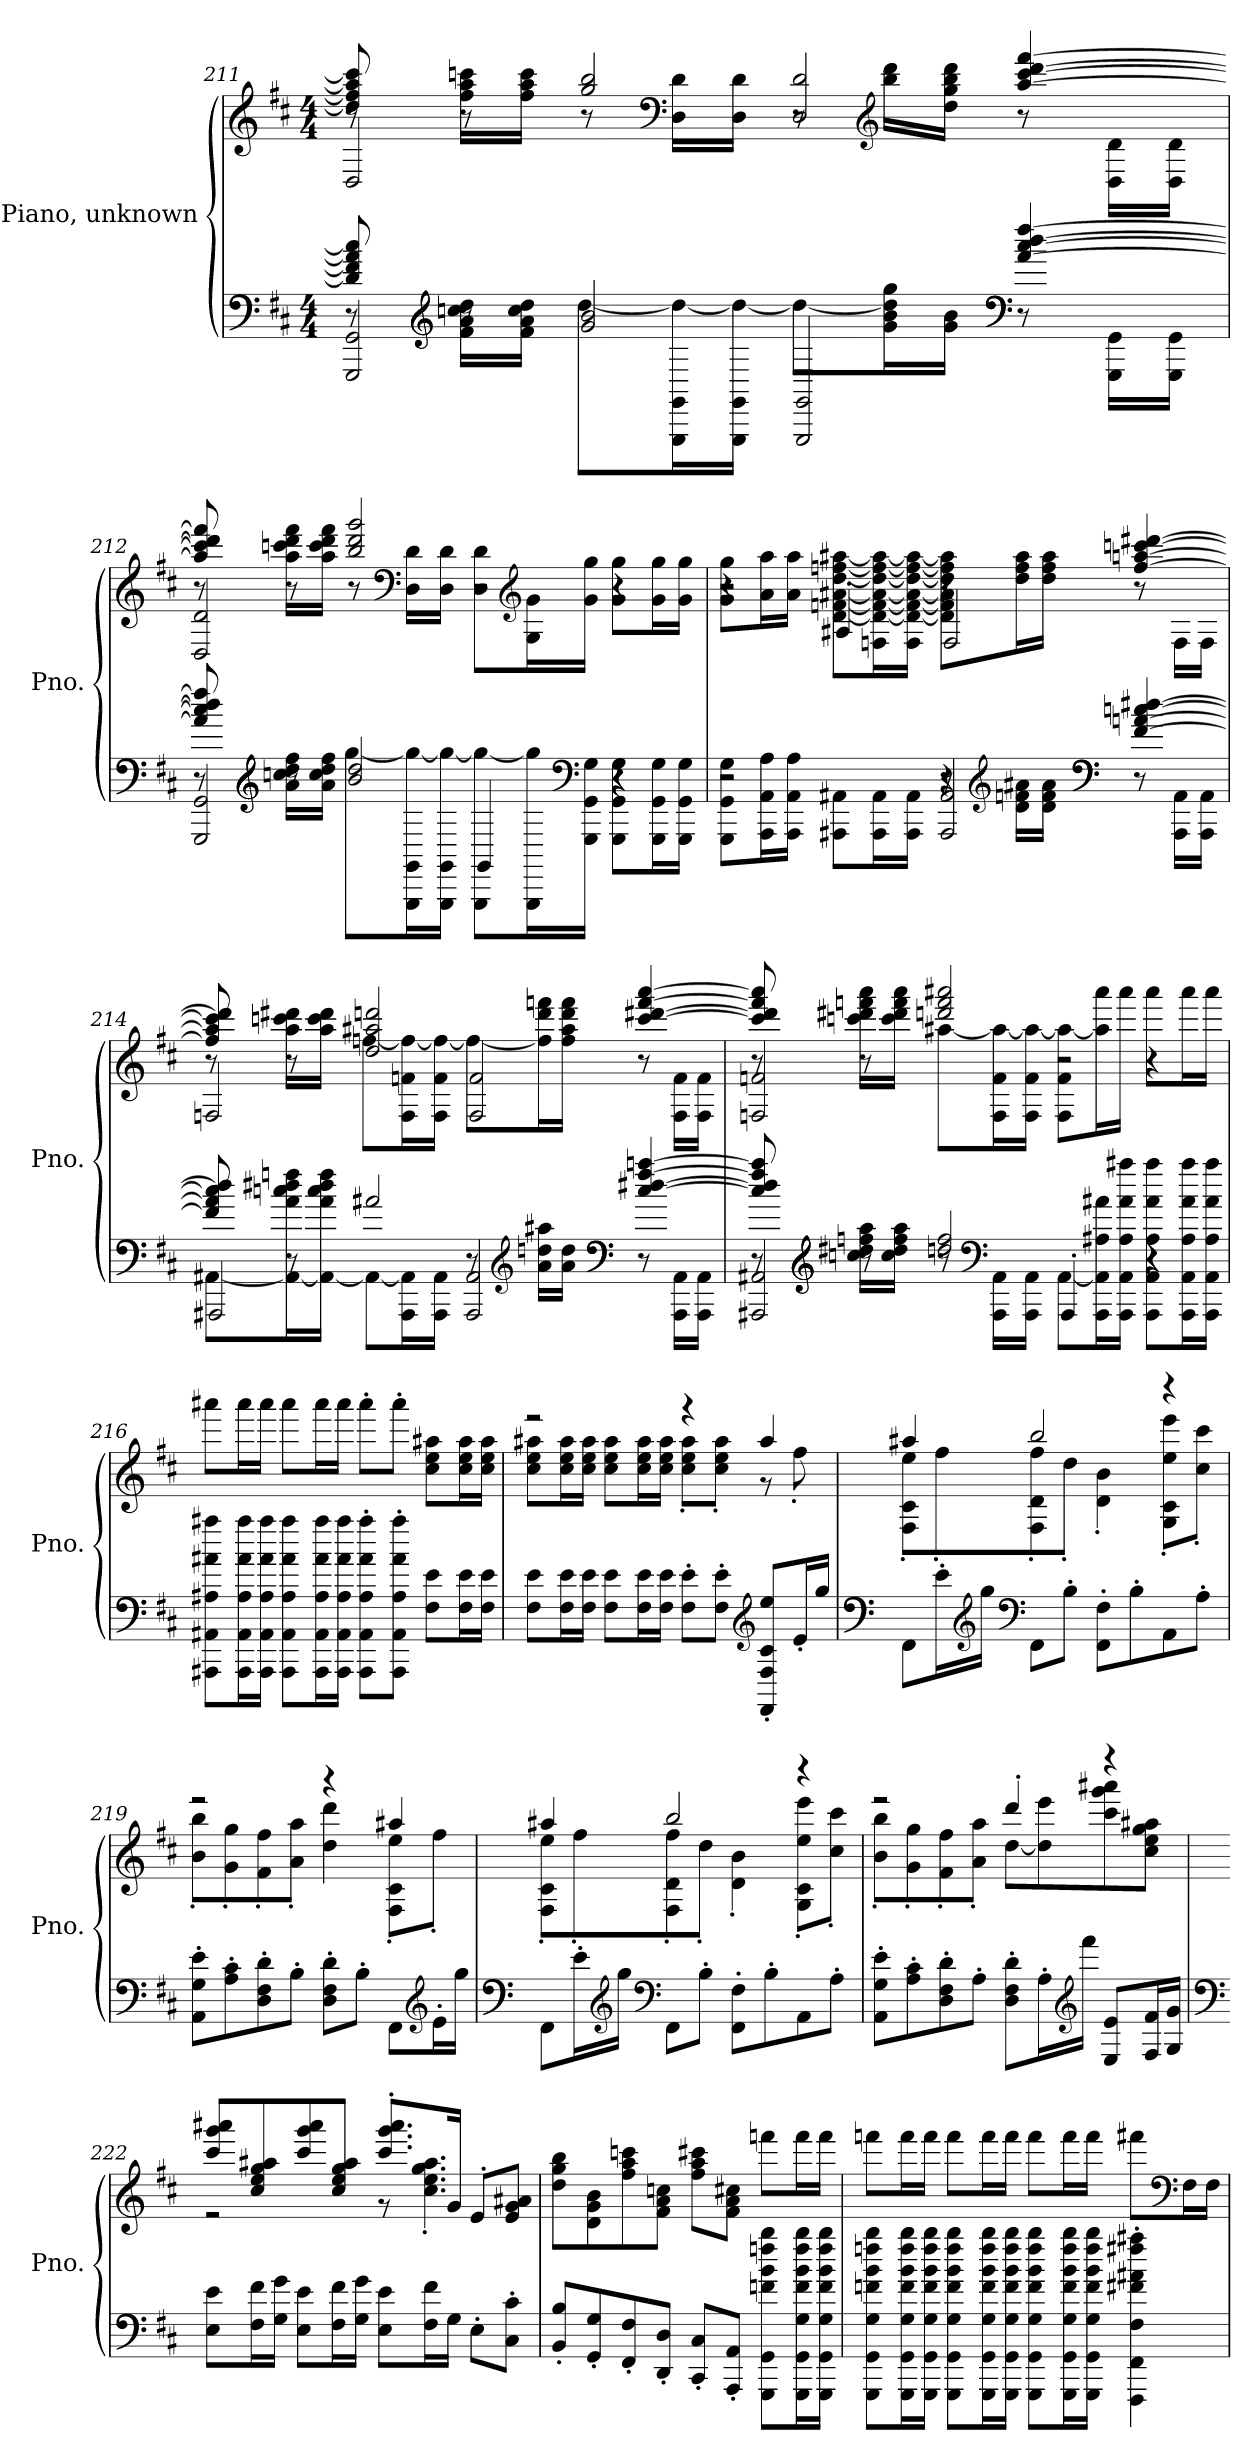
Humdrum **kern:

**kern	**kern
*part1	*part1
*staff2	*staff1
*I"Piano, unknown	*
*I'Pno.	*
!!LO:LB:g=z
*clefF4	*clefG2
*k[f#c#]	*k[f#c#]
*M4/4	*M4/4
=211	=211
*^	*^
*	*^	*	*^
8d/] 8f#/] 8a/] 8cc/]	8r	2GGG/ 2GG/	8dd/] 8ff#/] 8aa/] 8ccc/]	8r	2D/
*clefG2	*	*	*	*	*
8r	16f#\ 16a\ 16ccn\ 16dd\LL	.	8r	16ff#\ 16aa\ 16cccn\LL	.
.	16f#\ 16a\ 16cc\ 16dd\JJ	.	.	16ff#\ 16aa\ 16ccc\JJ	.
2g/ 2b/	[8dd\L	.	2gg/ 2bb/	8r	.
*	*	*	*clefF4	*	*
.	16GGG\ 16GG\ 16dd\_L	.	.	16D\ 16d\LL	.
.	16GGG\ 16GG\ 16dd\_JJ	.	.	16D\ 16d\JJ	.
.	8dd\L_	2GGG/ 2GG/	.	8r	2D/ 2d/
*	*	*	*clefG2	*	*
.	16g\ 16b\ 16dd\] 16gg\L	.	.	16bb\ 16ddd\LL	.
.	16g\ 16b\JJ	.	.	16dd\ 16gg\ 16bb\ 16ddd\JJ	.
*clefF4	*	*	*	*	*
[4a/ [4cc/ [4dd/ [4ff#/	8r	.	[4aa/ [4ccc/ [4ddd/ [4fff#/	8r	.
.	16GGG\ 16GG\LL	.	.	16D\ 16d\LL	.
.	16GGG\ 16GG\JJ	.	.	16D\ 16d\JJ	.
!!LO:LB:g=z	!!	!!
=212	=212	=212	=212	=212	=212
8a/] 8cc/] 8dd/] 8ff#/]	8r	2GGG/ 2GG/	8aa/] 8ccc/] 8ddd/] 8fff#/]	8r	2D/ 2d/
*clefG2	*	*	*	*	*
8r	16a\ 16ccn\ 16dd\ 16ff#\LL	.	8r	16aa\ 16cccn\ 16ddd\ 16fff#\LL	.
.	16a\ 16cc\ 16dd\ 16ff#\JJ	.	.	16aa\ 16ccc\ 16ddd\ 16fff#\JJ	.
2b/ 2dd/	[8gg\L	.	2bb/ 2ddd/ 2ggg/	8r	.
*	*	*	*clefF4	*	*
.	16GGG\ 16GG\ 16gg\_L	.	.	16D\ 16d\LL	.
.	16GGG\ 16GG\ 16gg\_JJ	.	.	16D\ 16d\JJ	.
.	8GGG\ 8gg\_L	4GG/	.	8D\ 8d\L	2r
*	*	*	*clefG2	*	*
.	16GGG\ 16gg\]L	.	.	16G\ 16g\L	.
*clefF4	*	*	*	*	*
.	16GGG\ 16GG\ 16G\JJ	.	.	16g\ 16gg\JJ	.
4r	8GGG\ 8GG\ 8G\L	4r	4r	8g\ 8gg\L	.
.	16GGG\ 16GG\ 16G\L	.	.	16g\ 16gg\L	.
.	16GGG\ 16GG\ 16G\JJ	.	.	16g\ 16gg\JJ	.
!!LO:LB:g=z	!!	!!
=213	=213	=213	=213	=213	=213
2r	8GGG\ 8GG\ 8G\L	2r	2r	8g\ 8gg\L	4r
.	16AAA\ 16AA\ 16A\L	.	.	16a\ 16aa\L	.
.	16AAA\ 16AA\ 16A\JJ	.	.	16a\ 16aa\JJ	.
.	8AAA#X\ 8AA#X\L	.	.	[8d\ [8fn\ [8a#X\ [8dd\ [8ffn\ [8aa#X\L	4A#X'/
.	16AAA#\ 16AA#\L	.	.	16Fn\ 16d\_ 16f\_ 16a#\_ 16dd\_ 16ff\_ 16aa#\_L	.
.	16AAA#\ 16AA#\JJ	.	.	16F\ 16d\_ 16f\_ 16a#\_ 16dd\_ 16ff\_ 16aa#\_JJ	.
4r	8r	2AAA#/ 2AA#/	4r	8d\] 8f\] 8a#\] 8dd\] 8ff\] 8aa#\]L	2F/
*clefG2	*	*	*	*	*
.	16d\ 16fn\ 16a#X\LL	.	.	16dd\ 16ff\ 16aa#\L	.
.	16d\ 16f\ 16a#\JJ	.	.	16dd\ 16ff\ 16aa#\JJ	.
*clefF4	*	*	*	*	*
[4f/ [4an/ [4ccn/ [4dd#X/	8r	.	[4ff/ [4aan/ [4cccn/ [4ddd#X/	8r	.
.	16AAA#\ 16AA#\LL	.	.	16F\LL	.
.	16AAA#\ 16AA#\JJ	.	.	16F\JJ	.
!!LO:LB:g=z	!!	!!
=214	=214	=214	=214	=214	=214
8f/] 8a/] 8cc/] 8dd#/]	[8AA#X\L	2AAA#X/	8ff/] 8aa/] 8ccc/] 8ddd#/]	8r	2Fn/
8r	16AA#\_ 16a\ 16ccn\ 16dd#X\ 16ffn\L	.	8r	16aa\ 16cccn\ 16ddd#X\LL	.
.	16AA#\_ 16a\ 16cc\ 16dd#\ 16ff\JJ	.	.	16aa\ 16ccc\ 16ddd#\JJ	.
2a#X/	8AA#\L_	.	2dd/ 2aa#X/ 2dddn/	[8ffn\L	.
.	16AAA#\ 16AA#\]L	.	.	16F\ 16fn\ 16ff\_L	.
.	16AAA#\ 16AA#\JJ	.	.	16F\ 16f\ 16ff\_JJ	.
.	8r	2AAA#/ 2AA#/	.	8ff\L_	2F/ 2f/
*clefG2	*	*	*	*	*
.	16a#\ 16ddn\ 16aa#X\LL	.	.	16ff\] 16ddd\ 16fffn\L	.
.	16a#\ 16dd\JJ	.	.	16ff\ 16aa#\ 16ddd\ 16fff\JJ	.
*clefF4	*	*	*	*	*
[4cc/ [4dd#X/ [4ff/ [4aan/	8r	.	[4ccc/ [4ddd#X/ [4fff/ [4aaa/	8r	.
.	16AAA#\ 16AA#\LL	.	.	16F\ 16f\LL	.
.	16AAA#\ 16AA#\JJ	.	.	16F\ 16f\JJ	.
!!LO:LB:g=z	!!	!!
=215	=215	=215	=215	=215	=215
8cc/] 8dd#/] 8ff/] 8aa/]	8r	2AAA#X/ 2AA#X/	8ccc/] 8ddd#/] 8fff/] 8aaa/]	8r	2Fn/ 2fn/
*clefG2	*	*	*	*	*
8r	16ccn\ 16dd#X\ 16ffn\ 16aa\LL	.	8r	16cccn\ 16ddd#X\ 16fffn\ 16aaa\LL	.
.	16cc\ 16dd#\ 16ff\ 16aa\JJ	.	.	16ccc\ 16ddd#\ 16fff\ 16aaa\JJ	.
2ddn/ 2ff/	8r	.	2dddn/ 2fff/ 2aaa#X/	[8aa#X\L	.
*clefF4	*	*	*	*	*
.	16AAA#\ 16AA#\LL	.	.	16F\ 16f\ 16aa#\_L	.
.	16AAA#\ 16AA#\JJ	.	.	16F\ 16f\ 16aa#\_JJ	.
.	[8AA#\L	4AAA#'/	.	8F\ 8f\ 8aa#\_L	2r
.	16AAA#\ 16AA#\] 16A#X\ 16a#X\L	.	.	16aa#\] 16aaa#\L	.
.	16AAA#\ 16AA#\ 16A#\ 16a#\ 16aa#X\JJ	.	.	16aaa#\JJ	.
4r	8AAA#\ 8AA#\ 8A#\ 8a#\ 8aa#\L	4r	4r	8aaa#\L	.
.	16AAA#\ 16AA#\ 16A#\ 16a#\ 16aa#\L	.	.	16aaa#\L	.
.	16AAA#\ 16AA#\ 16A#\ 16a#\ 16aa#\JJ	.	.	16aaa#\JJ	.
*v	*v	*v	*	*	*
*	*v	*v	*v
=216	=216
8AAA#X\ 8AA#X\ 8A#X\ 8a#X\ 8aa#X\L	8aaa#X\L
16AAA#\ 16AA#\ 16A#\ 16a#\ 16aa#\L	16aaa#\L
16AAA#\ 16AA#\ 16A#\ 16a#\ 16aa#\JJ	16aaa#\JJ
8AAA#\ 8AA#\ 8A#\ 8a#\ 8aa#\L	8aaa#\L
16AAA#\ 16AA#\ 16A#\ 16a#\ 16aa#\L	16aaa#\L
16AAA#\ 16AA#\ 16A#\ 16a#\ 16aa#\JJ	16aaa#\JJ
8AAA#\' 8AA#\' 8A#\' 8a#\' 8aa#\'L	8aaa#'\L
8AAA#\' 8AA#\' 8A#\' 8a#\' 8aa#\'J	8aaa#'\J
8F#\ 8e\L	8cc#\ 8ee\ 8aa#X\L
16F#\ 16e\L	16cc#\ 16ee\ 16aa#\L
16F#\ 16e\JJ	16cc#\ 16ee\ 16aa#\JJ
!!LO:PB:g=z
=217	=217
*	*^
8F#\ 8e\L	2r	8cc#\ 8ee\ 8aa#X\L
16F#\ 16e\L	.	16cc#\ 16ee\ 16aa#\L
16F#\ 16e\JJ	.	16cc#\ 16ee\ 16aa#\JJ
8F#\ 8e\L	.	8cc#\ 8ee\ 8aa#\L
16F#\ 16e\L	.	16cc#\ 16ee\ 16aa#\L
16F#\ 16e\JJ	.	16cc#\ 16ee\ 16aa#\JJ
8F#\' 8e\'L	4r	8cc#\' 8ee\' 8aa#\'L
8F#\' 8e\'J	.	8cc#\' 8ee\' 8aa#\'J
*clefG2	*	*
8FF#/' 8F#/' 8c#/' 8ee/'L	4aa#/	8r
16e'/L	.	8ff#'\
16gg/JJ	.	.
=218	=218	=218
*clefF4	*	*
8FF#\L	4aa#X/	8F#\' 8c#\' 8ee\'L
16e'\L	.	8ff#'\
*clefG2	*	*
16gg\JJ	.	.
*clefF4	*	*
8FF#\L	2bb/	8F#\' 8d\' 8ff#\'
8B'\J	.	8dd'\J
8FF#\' 8F#\'L	.	4d\' 4b\'
8B'\	.	.
8AA\	4r	8G\' 8c#\' 8ee\' 8eee\'L
8A'\J	.	8cc#\' 8ccc#\'J
=219	=219	=219
8AA\' 8G\' 8e\'L	2r	8b\' 8bb\'L
8A\' 8c#\'	.	8g\' 8gg\'
8D\' 8F#\' 8d\'	.	8f#\' 8ff#\'
8B'\J	.	8a\' 8aa\'J
8D\' 8F#\' 8d\'L	4r	4dd\ 4ddd\
8B'\J	.	.
8FF#\L	4aa#X/	8F#\' 8c#\' 8ee\'L
*clefG2	*	*
16e'\L	.	8ff#'\J
16gg\JJ	.	.
!!LO:LB:g=z	!!
=220	=220	=220
*clefF4	*	*
8FF#\L	4aa#X/	8F#\' 8c#\' 8ee\'L
16e'\L	.	8ff#'\
*clefG2	*	*
16gg\JJ	.	.
*clefF4	*	*
8FF#\L	2bb/	8F#\' 8d\' 8ff#\'
8B'\J	.	8dd'\J
8FF#\' 8F#\'L	.	4d\' 4b\'
8B'\	.	.
8AA\	4r	8G\' 8c#\' 8ee\' 8eee\'L
8A'\J	.	8cc#\' 8ccc#\'J
=221	=221	=221
8AA\' 8G\' 8e\'L	2r	8b\' 8bb\'L
8A\' 8c#\'	.	8g\' 8gg\'
8D\' 8F#\' 8d\'	.	8f#\' 8ff#\'
8A'\J	.	8a\' 8aa\'J
8D\' 8F#\' 8d\'L	4ddd'/	[8dd\L
16A'\L	.	8dd\] 8eee\
*clefG2	*	*
16fff#\JJ	.	.
8E/ 8e/L	4r	8ccc#\ 8ggg\ 8aaa#X\
16F#/ 16f#/L	.	8cc#\ 8ee\ 8gg\ 8aa#X\J
16G/ 16g/JJ	.	.
!!LO:LB:g=z	!!
=222	=222	=222
*clefF4	*	*
8E\ 8e\L	8ccc#/ 8ggg/ 8aaa#X/L	2r
16F#\ 16f#\L	8cc#/ 8ee/ 8gg/ 8aa#X/	.
16G\ 16g\JJ	.	.
8E\ 8e\L	8ccc#/ 8ggg/ 8aaa#/	.
16F#\ 16f#\L	8cc#/ 8ee/ 8gg/ 8aa#/J	.
16G\ 16g\JJ	.	.
8E\ 8e\L	8.ccc#/' 8.ggg/' 8.aaa#/'L	8r
16F#\ 16f#\L	.	4.cc#\' 4.ee\' 4.gg\' 4.aa#\'
16G\JJ	16g/Jk	.
8E'\L	8e'/L	.
8C#\' 8c#\'J	8e/ 8g/ 8a#X/J	.
*	*v	*v
=223	=223
8BB/' 8B/'L	8dd\ 8gg\ 8bb\L
8GG/' 8G/'	8d\ 8g\ 8b\
8FF#/' 8F#/'	8ff#\ 8aa\ 8cccn\
8DD/' 8D/'J	8f#\ 8a\ 8ccn\J
8CC#/' 8C#/'L	8ff#\ 8aa\ 8ccc#X\L
8AAA/' 8AA/'J	8f#\ 8a\ 8cc#X\J
8GGG\ 8GG\ 8fn\ 8b\ 8ffn\ 8bb\L	8fffn\L
16GGG\ 16GG\ 16G\ 16f\ 16b\ 16ff\ 16bb\L	16fff\L
16GGG\ 16GG\ 16G\ 16f\ 16b\ 16ff\ 16bb\JJ	16fff\JJ
!!LO:LB:g=z
=224	=224
8GGG\ 8GG\ 8G\ 8fn\ 8b\ 8ffn\ 8bb\L	8fffn\L
16GGG\ 16GG\ 16G\ 16f\ 16b\ 16ff\ 16bb\L	16fff\L
16GGG\ 16GG\ 16G\ 16f\ 16b\ 16ff\ 16bb\JJ	16fff\JJ
8GGG\ 8GG\ 8G\ 8f\ 8b\ 8ff\ 8bb\L	8fff\L
16GGG\ 16GG\ 16G\ 16f\ 16b\ 16ff\ 16bb\L	16fff\L
16GGG\ 16GG\ 16G\ 16f\ 16b\ 16ff\ 16bb\JJ	16fff\JJ
8GGG\ 8GG\ 8G\ 8f\ 8b\ 8ff\ 8bb\L	8fff\L
16GGG\ 16GG\ 16G\ 16f\ 16b\ 16ff\ 16bb\L	16fff\L
16GGG\ 16GG\ 16G\ 16f\ 16b\ 16ff\ 16bb\JJ	16fff\JJ
4FFF#\' 4FF#\' 4F#\' 4f#X\' 4a#X\' 4ff#X\' 4aa#X\'	8fff#X\L
*	*clefF4
.	16F#\L
.	16F#\JJ
=	=
*-	*-
